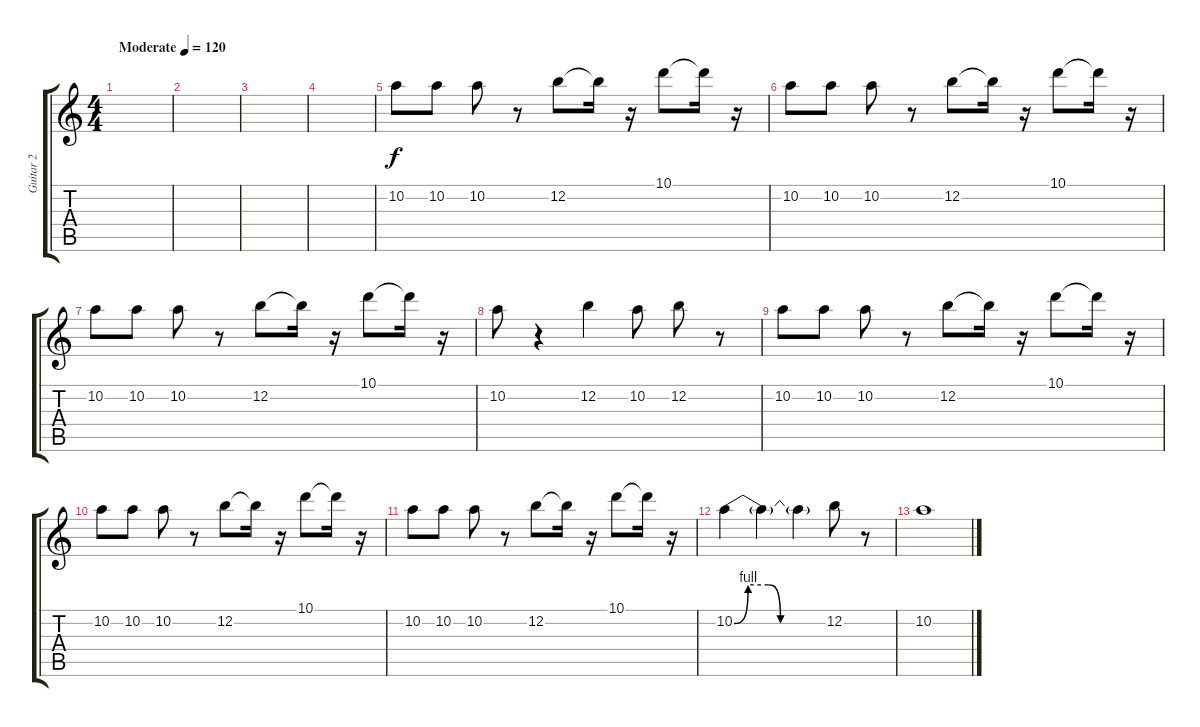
\track ("Guitar 2" "Guitar 2") {instrument distortionguitar}
\staff {score tabs}
\tuning (E4 B3 G3 D3 A2 E2) {hide}
\ts (4 4)
\tempo (120 "Moderate")
\clef g2
\ks c
|
|
|
|
10.2.8 10.2.8 10.2.8 r.8 12.2.8 12.2{t}.16 r.16 10.1.8 10.1{t}.16 r.16 |
10.2.8 10.2.8 10.2.8 r.8 12.2.8 12.2{t}.16 r.16 10.1.8 10.1{t}.16 r.16 |
10.2.8 10.2.8 10.2.8 r.8 12.2.8 12.2{t}.16 r.16 10.1.8 10.1{t}.16 r.16 |
10.2.8 r.4 12.2.4 10.2.8 12.2.8 r.8 |
10.2.8 10.2.8 10.2.8 r.8 12.2.8 12.2{t}.16 r.16 10.1.8 10.1{t}.16 r.16 |
10.2.8 10.2.8 10.2.8 r.8 12.2.8 12.2{t}.16 r.16 10.1.8 10.1{t}.16 r.16 |
10.2.8 10.2.8 10.2.8 r.8 12.2.8 12.2{t}.16 r.16 10.1.8 10.1{t}.16 r.16 |
10.2{be (custom 0 0 9 4 22 4 30 0 60 0)}.4 10.2{t}.4 10.2{t}.4 12.2.8 r.8 |
10.2.1
